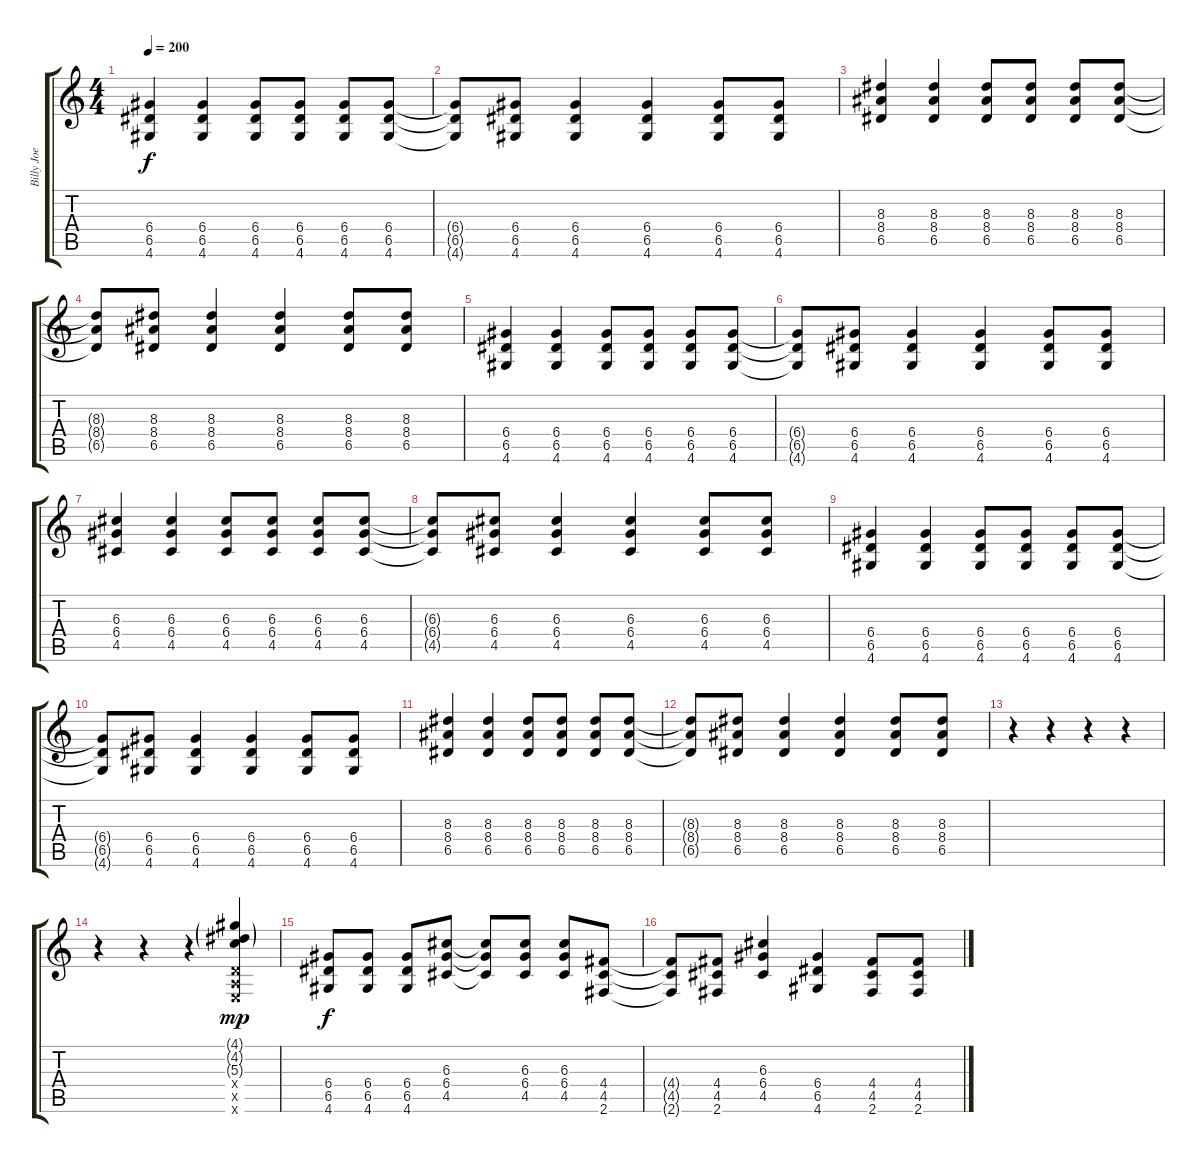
\track ("Billy Joe" "Billy Joe") {instrument distortionguitar}
\staff {score tabs}
\tuning (E4 B3 G3 D3 A2 E2) {hide}
\ts (4 4)
\tempo 200
\clef g2
\ks c
(6.4 6.5 4.6).4{dy f} (6.4 6.5 4.6).4 (6.4 6.5 4.6).8 (6.4 6.5 4.6).8 (6.4 6.5 4.6).8 (6.4 6.5 4.6).8 |
(6.4{t} 6.5{t} 4.6{t}).8 (6.4 6.5 4.6).8 (6.4 6.5 4.6).4 (6.4 6.5 4.6).4 (6.4 6.5 4.6).8 (6.4 6.5 4.6).8 |
(8.3 8.4 6.5).4 (8.3 8.4 6.5).4 (8.3 8.4 6.5).8 (8.3 8.4 6.5).8 (8.3 8.4 6.5).8 (8.3 8.4 6.5).8 |
(8.3{t} 8.4{t} 6.5{t}).8 (8.3 8.4 6.5).8 (8.3 8.4 6.5).4 (8.3 8.4 6.5).4 (8.3 8.4 6.5).8 (8.3 8.4 6.5).8 |
(6.4 6.5 4.6).4 (6.4 6.5 4.6).4 (6.4 6.5 4.6).8 (6.4 6.5 4.6).8 (6.4 6.5 4.6).8 (6.4 6.5 4.6).8 |
(6.4{t} 6.5{t} 4.6{t}).8 (6.4 6.5 4.6).8 (6.4 6.5 4.6).4 (6.4 6.5 4.6).4 (6.4 6.5 4.6).8 (6.4 6.5 4.6).8 |
(6.3 6.4 4.5).4 (6.3 6.4 4.5).4 (6.3 6.4 4.5).8 (6.3 6.4 4.5).8 (6.3 6.4 4.5).8 (6.3 6.4 4.5).8 |
(6.3{t} 6.4{t} 4.5{t}).8 (6.3 6.4 4.5).8 (6.3 6.4 4.5).4 (6.3 6.4 4.5).4 (6.3 6.4 4.5).8 (6.3 6.4 4.5).8 |
(6.4 6.5 4.6).4 (6.4 6.5 4.6).4 (6.4 6.5 4.6).8 (6.4 6.5 4.6).8 (6.4 6.5 4.6).8 (6.4 6.5 4.6).8 |
(6.4{t} 6.5{t} 4.6{t}).8 (6.4 6.5 4.6).8 (6.4 6.5 4.6).4 (6.4 6.5 4.6).4 (6.4 6.5 4.6).8 (6.4 6.5 4.6).8 |
(8.3 8.4 6.5).4 (8.3 8.4 6.5).4 (8.3 8.4 6.5).8 (8.3 8.4 6.5).8 (8.3 8.4 6.5).8 (8.3 8.4 6.5).8 |
(8.3{t} 8.4{t} 6.5{t}).8 (8.3 8.4 6.5).8 (8.3 8.4 6.5).4 (8.3 8.4 6.5).4 (8.3 8.4 6.5).8 (8.3 8.4 6.5).8 |
r.4 r.4 r.4 r.4 |
r.4 r.4 r.4 (4.1{g} 4.2{g} 5.3{g} 0.4{x} 0.5{x} 0.6{x}).4{dy mp} |
(6.4 6.5 4.6).8{dy f} (6.4 6.5 4.6).8 (6.4 6.5 4.6).8 (6.3 6.4 4.5).8 (6.3{t} 6.4{t} 4.5{t}).8 (6.3 6.4 4.5).8 (6.3 6.4 4.5).8 (4.4 4.5 2.6).8 |
(4.4{t} 4.5{t} 2.6{t}).8 (4.4 4.5 2.6).8 (6.3 6.4 4.5).4 (6.4 6.5 4.6).4 (4.4 4.5 2.6).8 (4.4 4.5 2.6).8
